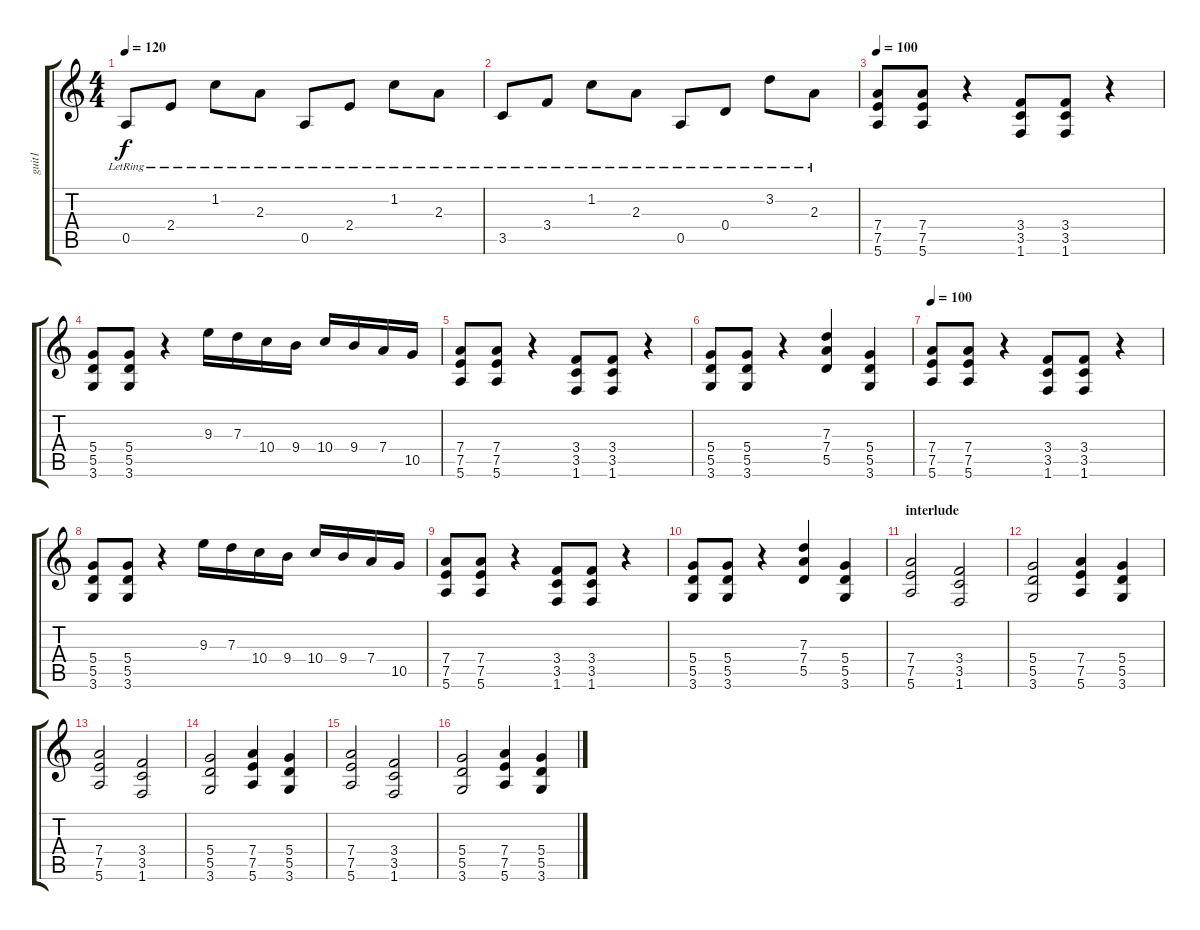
\track ("guit1" "guit1") {instrument distortionguitar}
\staff {score tabs}
\tuning (E4 B3 G3 D3 A2 E2) {hide}
\ts (4 4)
\tempo 120
\clef g2
\ks c
0.5{lr}.8{dy f instrument acousticguitarsteel} 2.4{lr}.8 1.2{lr}.8 2.3{lr}.8 0.5{lr}.8 2.4{lr}.8 1.2{lr}.8 2.3{lr}.8 |
3.5{lr}.8 3.4{lr}.8 1.2{lr}.8 2.3{lr}.8 0.5{lr}.8 0.4{lr}.8 3.2{lr}.8 2.3{lr}.8 |
\tempo 100
(7.4 7.5 5.6).8{instrument distortionguitar} (7.4 7.5 5.6).8 r.4 (3.4 3.5 1.6).8 (3.4 3.5 1.6).8 r.4 |
(5.4 5.5 3.6).8 (5.4 5.5 3.6).8 r.4 9.3.16 7.3.16 10.4.16 9.4.16 10.4.16 9.4.16 7.4.16 10.5.16 |
(7.4 7.5 5.6).8 (7.4 7.5 5.6).8 r.4 (3.4 3.5 1.6).8 (3.4 3.5 1.6).8 r.4 |
(5.4 5.5 3.6).8 (5.4 5.5 3.6).8 r.4 (7.3 7.4 5.5).4 (5.4 5.5 3.6).4 |
\tempo 100
(7.4 7.5 5.6).8{instrument distortionguitar} (7.4 7.5 5.6).8 r.4 (3.4 3.5 1.6).8 (3.4 3.5 1.6).8 r.4 |
(5.4 5.5 3.6).8 (5.4 5.5 3.6).8 r.4 9.3.16 7.3.16 10.4.16 9.4.16 10.4.16 9.4.16 7.4.16 10.5.16 |
(7.4 7.5 5.6).8 (7.4 7.5 5.6).8 r.4 (3.4 3.5 1.6).8 (3.4 3.5 1.6).8 r.4 |
(5.4 5.5 3.6).8 (5.4 5.5 3.6).8 r.4 (7.3 7.4 5.5).4 (5.4 5.5 3.6).4 |
\section ("" "interlude")
(7.4 7.5 5.6).2 (3.4 3.5 1.6).2 |
(5.4 5.5 3.6).2 (7.4 7.5 5.6).4 (5.4 5.5 3.6).4 |
(7.4 7.5 5.6).2 (3.4 3.5 1.6).2 |
(5.4 5.5 3.6).2 (7.4 7.5 5.6).4 (5.4 5.5 3.6).4 |
(7.4 7.5 5.6).2 (3.4 3.5 1.6).2 |
(5.4 5.5 3.6).2 (7.4 7.5 5.6).4 (5.4 5.5 3.6).4
